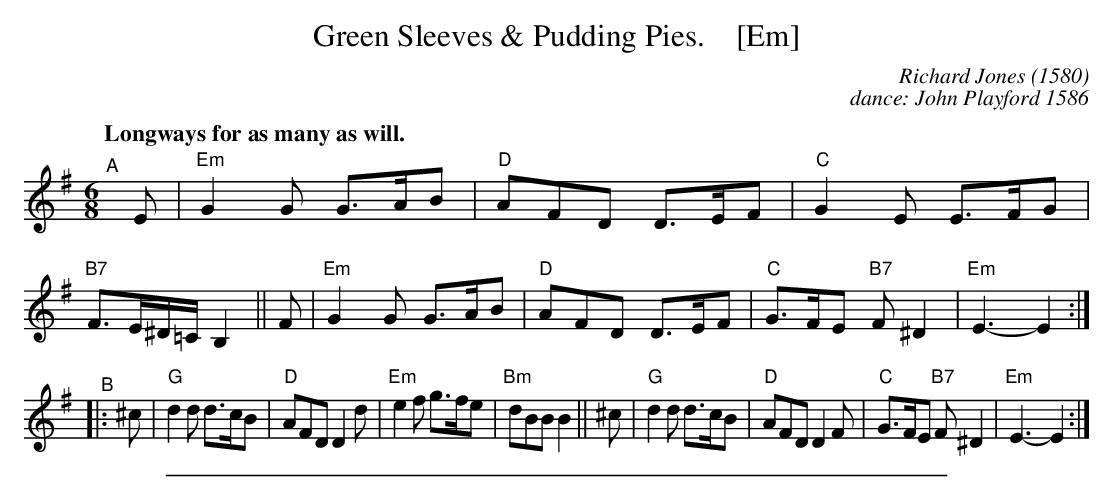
X:1
T: Green Sleeves & Pudding Pies.    [Em]
C: Richard Jones (1580)
C: dance: John Playford 1586
Q: "Longways for as many as will."
M: 6/8
L: 1/8
K: Em
"^A"[|]\
E | "Em"G2G G>AB | "D"AFD D>EF | "C"G2E E>FG | "B7"F>E^D/=C/ B,2 ||\
F | "Em"G2G G>AB | "D"AFD D>EF | "C"G>FE "B7"F^D2 | "Em"E3- E2 :|
"^B"|:\
^c | "G"d2d d>cB | "D"AFD D2d | "Em"e2f g>fe | "Bm"dBB B2 ||\
^c | "G"d2d d>cB | "D"AFD D2F | "C"G>FE "B7"F^D2 | "Em"E3- E2 :|
